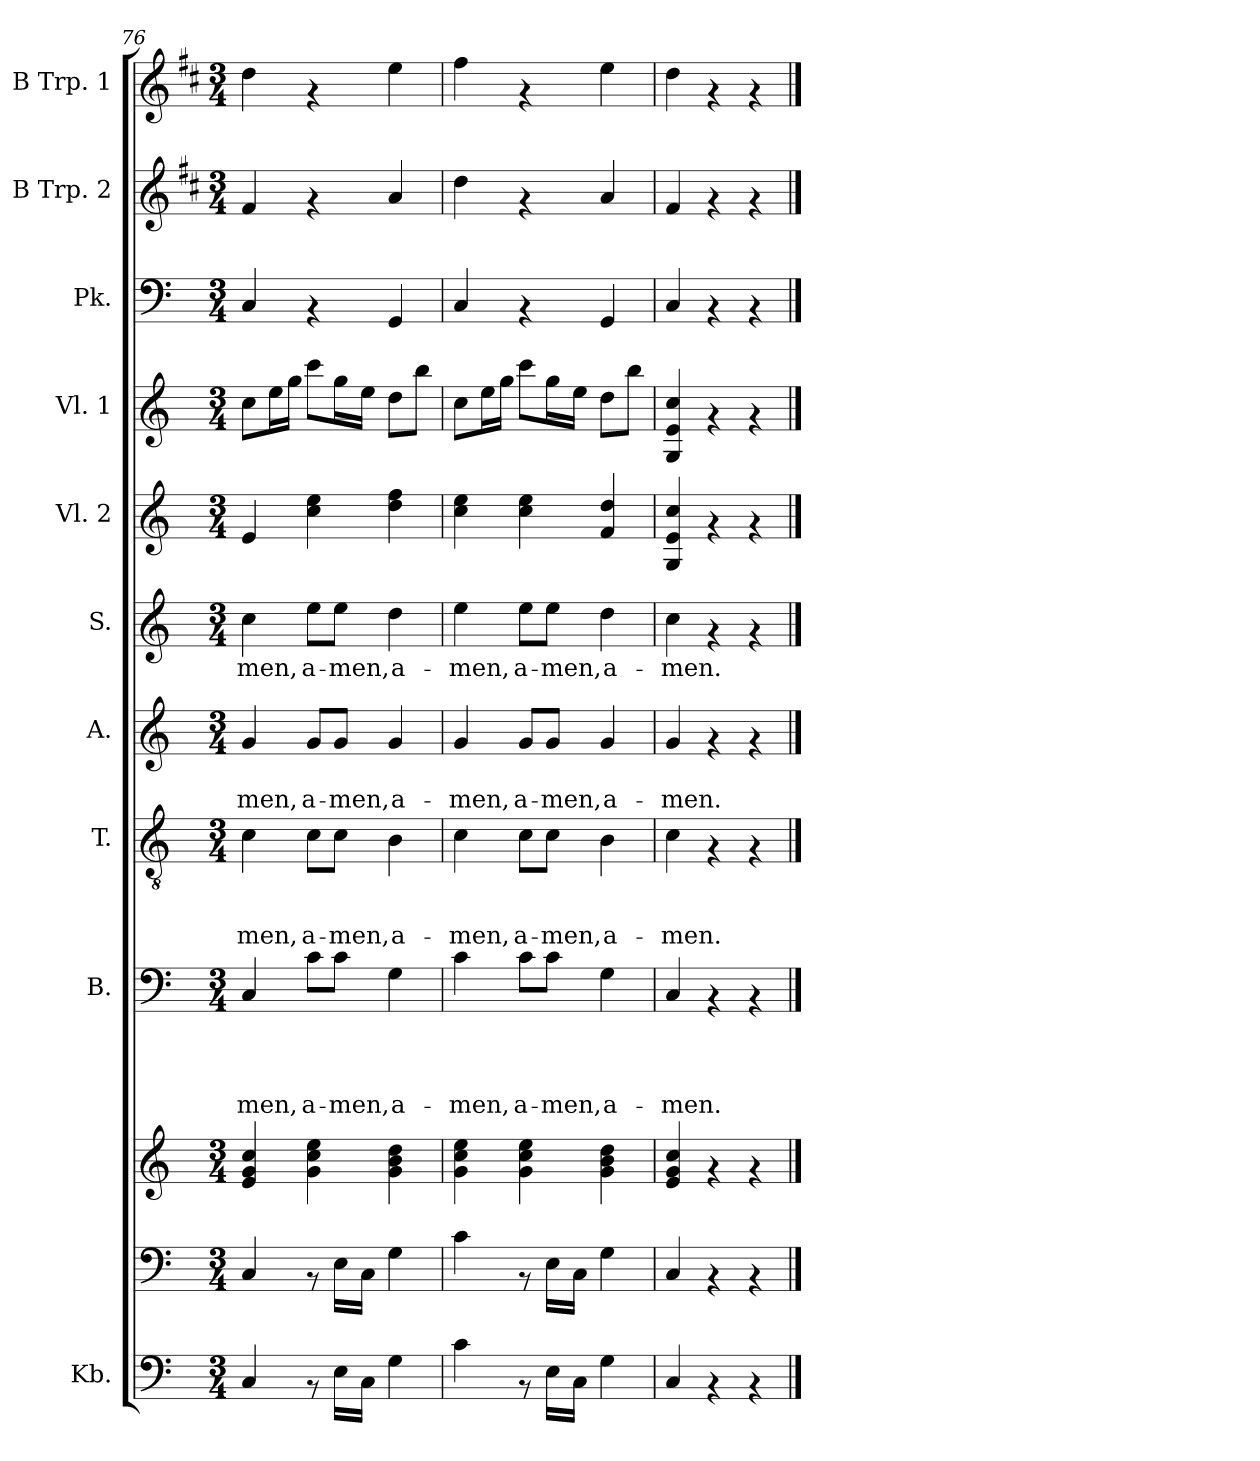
**kern	**kern	**kern	**kern	**text	**text	**text	**text	**kern	**text	**text	**text	**kern	**text	**text	**kern	**text	**kern	**kern	**kern	**kern	**kern
*part12	*part11	*part10	*part9	*part9	*part9	*part9	*part9	*part8	*part8	*part8	*part8	*part7	*part7	*part7	*part6	*part6	*part5	*part4	*part3	*part2	*part1
*staff12	*staff11	*staff10	*staff9	*staff9	*staff9	*staff9	*staff9	*staff8	*staff8	*staff8	*staff8	*staff7	*staff7	*staff7	*staff6	*staff6	*staff5	*staff4	*staff3	*staff2	*staff1
*I"Kb.	*	*	*I"B.	*	*	*	*	*I"T.	*	*	*	*I"A.	*	*	*I"S.	*	*I"Vl. 2	*I"Vl. 1	*I"Pk.	*I"B Trp. 2	*I"B Trp. 1
*I'Kb.	*	*	*I'B.	*	*	*	*	*I'T.	*	*	*	*I'A.	*	*	*I'S.	*	*I'Vl. 2	*I'Vl. 1	*I'Pk.	*I'B Trp. 2	*I'B Trp. 1
*clefF4	*clefF4	*clefG2	*clefF4	*	*	*	*	*clefGv2	*	*	*	*clefG2	*	*	*clefG2	*	*clefG2	*clefG2	*clefF4	*clefG2	*clefG2
*	*	*	*	*	*	*	*	*	*	*	*	*	*	*	*	*	*	*	*	*ITrd1c2	*ITrd1c2
*k[]	*k[]	*k[]	*k[]	*	*	*	*	*k[]	*	*	*	*k[]	*	*	*k[]	*	*k[]	*k[]	*k[]	*k[]	*k[]
*C:	*C:	*C:	*C:	*	*	*	*	*C:	*	*	*	*C:	*	*	*C:	*	*C:	*C:	*C:	*C:	*C:
*M3/4	*M3/4	*M3/4	*M3/4	*	*	*	*	*M3/4	*	*	*	*M3/4	*	*	*M3/4	*	*M3/4	*M3/4	*M3/4	*M3/4	*M3/4
=76	=76	=76	=76	=76	=76	=76	=76	=76	=76	=76	=76	=76	=76	=76	=76	=76	=76	=76	=76	=76	=76
!	!	!	!	!	!	!	!LO:LY:b	!	!	!	!LO:LY:b	!	!	!LO:LY:b	!	!LO:LY:b	!	!	!	!	!
4C/	4C/	4e/ 4g/ 4cc/	4C/	.	.	.	-men,	4c\	.	.	-men,	4g/	.	-men,	4cc\	-men,	4e/	8cc\L	4C/	4e/	4cc\
.	.	.	.	.	.	.	.	.	.	.	.	.	.	.	.	.	.	16ee\L	.	.	.
.	.	.	.	.	.	.	.	.	.	.	.	.	.	.	.	.	.	16gg\JJ	.	.	.
!	!	!	!	!	!	!	!LO:LY:b	!	!	!	!LO:LY:b	!	!	!LO:LY:b	!	!LO:LY:b	!	!	!	!	!
8rAA	8rAA	4g\ 4cc\ 4ee\	8c\L	.	.	.	a-	8c\L	.	.	a-	8g/L	.	a-	8ee\L	a-	4cc\ 4ee\	8ccc\L	4rAA	4rf	4rf
!	!	!	!	!	!	!	!LO:LY:b	!	!	!	!LO:LY:b	!	!	!LO:LY:b	!	!LO:LY:b	!	!	!	!	!
16E\LL	16E\LL	.	8c\J	.	.	.	-men,	8c\J	.	.	-men,	8g/J	.	-men,	8ee\J	-men,	.	16gg\L	.	.	.
16C\JJ	16C\JJ	.	.	.	.	.	.	.	.	.	.	.	.	.	.	.	.	16ee\JJ	.	.	.
!	!	!	!	!	!	!	!LO:LY:b	!	!	!	!LO:LY:b	!	!	!LO:LY:b	!	!LO:LY:b	!	!	!	!	!
4G\	4G\	4g\ 4b\ 4dd\	4G\	.	.	.	a-	4B\	.	.	a-	4g/	.	a-	4dd\	a-	4dd\ 4ff\	8dd\L	4GG/	4g/	4dd\
.	.	.	.	.	.	.	.	.	.	.	.	.	.	.	.	.	.	8bb\J	.	.	.
=77	=77	=77	=77	=77	=77	=77	=77	=77	=77	=77	=77	=77	=77	=77	=77	=77	=77	=77	=77	=77	=77
!	!	!	!	!	!	!	!LO:LY:b	!	!	!	!LO:LY:b	!	!	!LO:LY:b	!	!LO:LY:b	!	!	!	!	!
4c\	4c\	4g\ 4cc\ 4ee\	4c\	.	.	.	-men,	4c\	.	.	-men,	4g/	.	-men,	4ee\	-men,	4cc\ 4ee\	8cc\L	4C/	4cc\	4ee\
.	.	.	.	.	.	.	.	.	.	.	.	.	.	.	.	.	.	16ee\L	.	.	.
.	.	.	.	.	.	.	.	.	.	.	.	.	.	.	.	.	.	16gg\JJ	.	.	.
!	!	!	!	!	!	!	!LO:LY:b	!	!	!	!LO:LY:b	!	!	!LO:LY:b	!	!LO:LY:b	!	!	!	!	!
8rAA	8rAA	4g\ 4cc\ 4ee\	8c\L	.	.	.	a-	8c\L	.	.	a-	8g/L	.	a-	8ee\L	a-	4cc\ 4ee\	8ccc\L	4rAA	4rf	4rf
!	!	!	!	!	!	!	!LO:LY:b	!	!	!	!LO:LY:b	!	!	!LO:LY:b	!	!LO:LY:b	!	!	!	!	!
16E\LL	16E\LL	.	8c\J	.	.	.	-men,	8c\J	.	.	-men,	8g/J	.	-men,	8ee\J	-men,	.	16gg\L	.	.	.
16C\JJ	16C\JJ	.	.	.	.	.	.	.	.	.	.	.	.	.	.	.	.	16ee\JJ	.	.	.
!	!	!	!	!	!	!	!LO:LY:b	!	!	!	!LO:LY:b	!	!	!LO:LY:b	!	!LO:LY:b	!	!	!	!	!
4G\	4G\	4g\ 4b\ 4dd\	4G\	.	.	.	a-	4B\	.	.	a-	4g/	.	a-	4dd\	a-	4f/ 4dd/	8dd\L	4GG/	4g/	4dd\
.	.	.	.	.	.	.	.	.	.	.	.	.	.	.	.	.	.	8bb\J	.	.	.
=78	=78	=78	=78	=78	=78	=78	=78	=78	=78	=78	=78	=78	=78	=78	=78	=78	=78	=78	=78	=78	=78
!	!	!	!	!	!	!	!LO:LY:b	!	!	!	!LO:LY:b	!	!	!LO:LY:b	!	!LO:LY:b	!	!	!	!	!
4C/	4C/	4e/ 4g/ 4cc/	4C/	.	.	.	-men.	4c\	.	.	-men.	4g/	.	-men.	4cc\	-men.	4G/ 4e/ 4cc/	4G/ 4e/ 4cc/	4C/	4e/	4cc\
4rAA	4rAA	4rf	4rAA	.	.	.	.	4rF	.	.	.	4rf	.	.	4rf	.	4rf	4rf	4rAA	4rf	4rf
4rAA	4rAA	4rf	4rAA	.	.	.	.	4rF	.	.	.	4rf	.	.	4rf	.	4rf	4rf	4rAA	4rf	4rf
==	==	==	==	==	==	==	==	==	==	==	==	==	==	==	==	==	==	==	==	==	==
*-	*-	*-	*-	*-	*-	*-	*-	*-	*-	*-	*-	*-	*-	*-	*-	*-	*-	*-	*-	*-	*-
